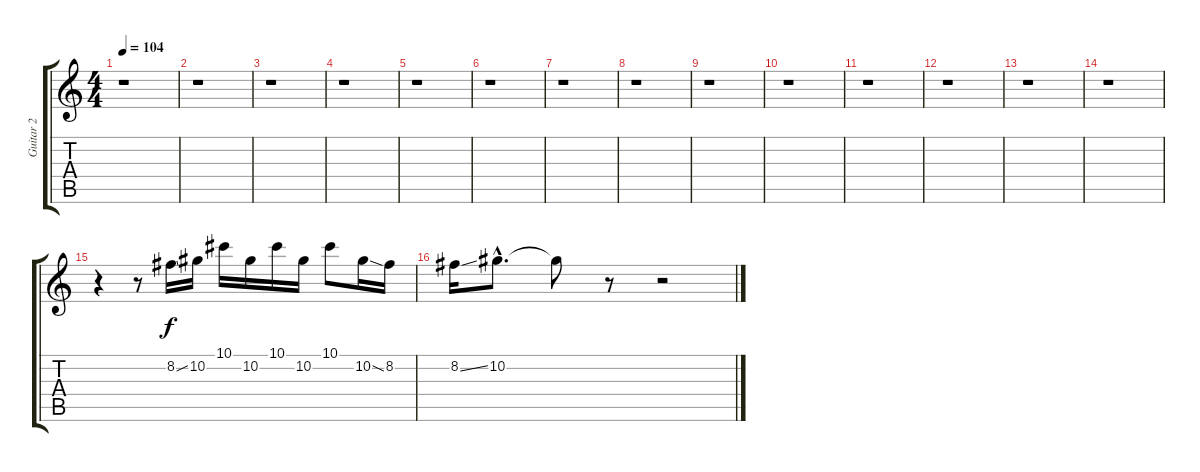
\track ("Guitar 2" "Guitar 2") {instrument acousticguitarsteel}
\staff {score tabs}
\tuning (Eb4 Bb3 Gb3 Db3 Ab2 Eb2) {hide}
\ts (4 4)
\tempo 104
\clef g2
\ks c
r.1{dy f} |
r.1 |
r.1 |
r.1 |
r.1 |
r.1 |
r.1 |
r.1 |
r.1 |
r.1 |
r.1 |
r.1 |
r.1 |
r.1 |
r.4 r.8 8.2{ss}.16 10.2.16 10.1.16 10.2.16 10.1.16 10.2.16 10.1.8 10.2{ss}.16 8.2.16 |
8.2{ss}.16 10.2{hac}.8{d} 10.2{t}.8 r.8 r.2
